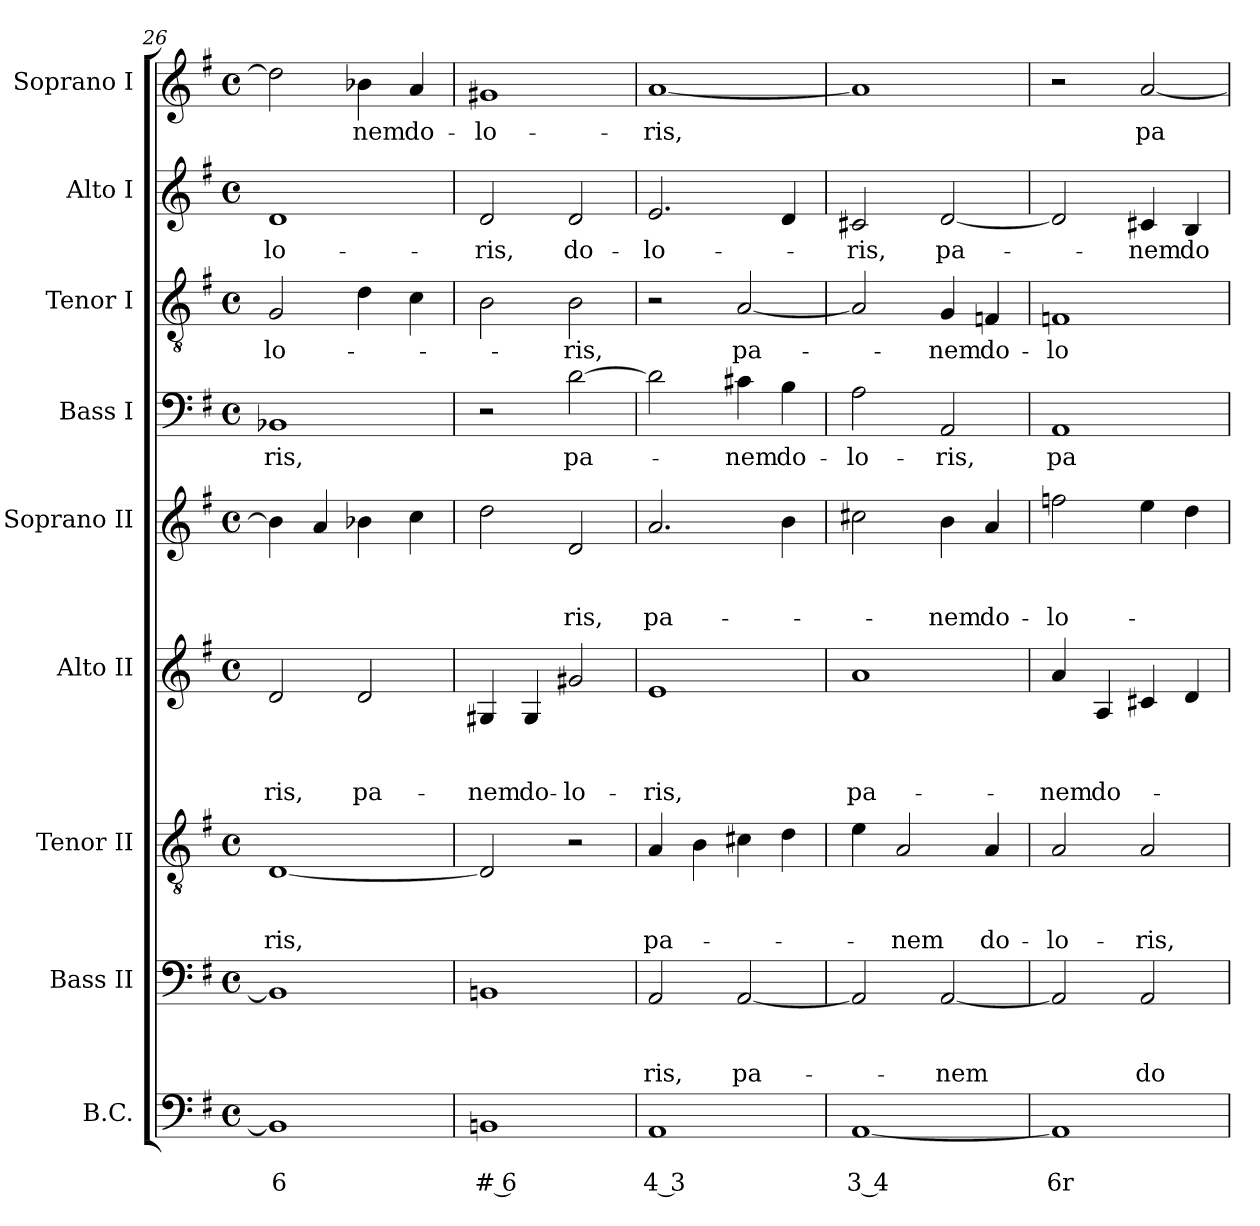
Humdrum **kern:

**kern	**text	**text	**kern	**text	**text	**text	**kern	**text	**text	**text	**kern	**text	**text	**text	**kern	**text	**text	**text	**kern	**text	**kern	**text	**kern	**text	**kern	**text
*part9	*part9	*part9	*part8	*part8	*part8	*part8	*part7	*part7	*part7	*part7	*part6	*part6	*part6	*part6	*part5	*part5	*part5	*part5	*part4	*part4	*part3	*part3	*part2	*part2	*part1	*part1
*staff9	*staff9	*staff9	*staff8	*staff8	*staff8	*staff8	*staff7	*staff7	*staff7	*staff7	*staff6	*staff6	*staff6	*staff6	*staff5	*staff5	*staff5	*staff5	*staff4	*staff4	*staff3	*staff3	*staff2	*staff2	*staff1	*staff1
*I"B.C.	*	*	*I"Bass II	*	*	*	*I"Tenor II	*	*	*	*I"Alto II	*	*	*	*I"Soprano II	*	*	*	*I"Bass I	*	*I"Tenor I	*	*I"Alto I	*	*I"Soprano I	*
*I'BC	*	*	*I'B 2	*	*	*	*I'T 2	*	*	*	*I'A 2	*	*	*	*I'S 2	*	*	*	*I'B 1	*	*I'T 1	*	*I'A 1	*	*I'S 1	*
*clefF4	*	*	*clefF4	*	*	*	*clefGv2	*	*	*	*clefG2	*	*	*	*clefG2	*	*	*	*clefF4	*	*clefGv2	*	*clefG2	*	*clefG2	*
*k[f#]	*	*	*k[f#]	*	*	*	*k[f#]	*	*	*	*k[f#]	*	*	*	*k[f#]	*	*	*	*k[f#]	*	*k[f#]	*	*k[f#]	*	*k[f#]	*
*G:	*	*	*G:	*	*	*	*G:	*	*	*	*G:	*	*	*	*G:	*	*	*	*G:	*	*G:	*	*G:	*	*G:	*
*M4/4	*	*	*M4/4	*	*	*	*M4/4	*	*	*	*M4/4	*	*	*	*M4/4	*	*	*	*M4/4	*	*M4/4	*	*M4/4	*	*M4/4	*
*met(c)	*	*	*met(c)	*	*	*	*met(c)	*	*	*	*met(c)	*	*	*	*met(c)	*	*	*	*met(c)	*	*met(c)	*	*met(c)	*	*met(c)	*
=26	=26	=26	=26	=26	=26	=26	=26	=26	=26	=26	=26	=26	=26	=26	=26	=26	=26	=26	=26	=26	=26	=26	=26	=26	=26	=26
!	!	!LO:LY:b	!	!	!	!	!	!	!	!LO:LY:b	!	!	!	!LO:LY:b	!	!	!	!	!	!LO:LY:b	!	!LO:LY:b	!	!LO:LY:b	!	!
1BB-]	.	6	1BB-]	.	.	.	[1D	.	.	-ris,	2d/	.	.	-ris,	4b-\]	.	.	.	1BB-X	-ris,	2G/	-lo-	1d	-lo-	2dd\]	.
.	.	.	.	.	.	.	.	.	.	.	.	.	.	.	4a/	.	.	.	.	.	.	.	.	.	.	.
!	!	!	!	!	!	!	!	!	!	!	!	!	!	!LO:LY:b	!	!	!	!	!	!	!	!	!	!	!	!LO:LY:b
.	.	.	.	.	.	.	.	.	.	.	2d/	.	.	pa-	4b-X\	.	.	.	.	.	4d\	.	.	.	4b-X\	-nem
!	!	!	!	!	!	!	!	!	!	!	!	!	!	!	!	!	!	!	!	!	!	!	!	!	!	!LO:LY:b
.	.	.	.	.	.	.	.	.	.	.	.	.	.	.	4cc\	.	.	.	.	.	4c\	.	.	.	4a/	do-
!!LO:PB:g=z
=27	=27	=27	=27	=27	=27	=27	=27	=27	=27	=27	=27	=27	=27	=27	=27	=27	=27	=27	=27	=27	=27	=27	=27	=27	=27	=27
!	!	!LO:LY:b	!	!	!	!	!	!	!	!	!	!	!	!LO:LY:b	!	!	!	!	!	!	!	!	!	!LO:LY:b	!	!LO:LY:b
1BBn	.	# 6	1BBn	.	.	.	2D/]	.	.	.	4G#X/	.	.	-nem	2dd\	.	.	.	2r	.	2B\	.	2d/	-ris,	1g#X	-lo-
!	!	!	!	!	!	!	!	!	!	!	!	!	!	!LO:LY:b	!	!	!	!	!	!	!	!	!	!	!	!
.	.	.	.	.	.	.	.	.	.	.	4G#/	.	.	do-	.	.	.	.	.	.	.	.	.	.	.	.
!	!	!	!	!	!	!	!	!	!	!	!	!	!	!LO:LY:b	!	!	!	!LO:LY:b	!	!LO:LY:b	!	!LO:LY:b	!	!LO:LY:b	!	!
.	.	.	.	.	.	.	2r	.	.	.	2g#X/	.	.	-lo-	2d/	.	.	-ris,	[2d\	pa-	2B\	-ris,	2d/	do-	.	.
=28	=28	=28	=28	=28	=28	=28	=28	=28	=28	=28	=28	=28	=28	=28	=28	=28	=28	=28	=28	=28	=28	=28	=28	=28	=28	=28
!	!	!LO:LY:b	!	!	!	!LO:LY:b	!	!	!	!LO:LY:b	!	!	!	!LO:LY:b	!	!	!	!LO:LY:b	!	!	!	!	!	!LO:LY:b	!	!LO:LY:b
1AA	.	4 3	2AA/	.	.	-ris,	4A/	.	.	pa-	1e	.	.	-ris,	2.a/	.	.	pa-	2d\]	.	2r	.	2.e/	-lo-	[1a	-ris,
.	.	.	.	.	.	.	4B\	.	.	.	.	.	.	.	.	.	.	.	.	.	.	.	.	.	.	.
!	!	!	!	!	!	!LO:LY:b	!	!	!	!	!	!	!	!	!	!	!	!	!	!LO:LY:b	!	!LO:LY:b	!	!	!	!
.	.	.	[2AA/	.	.	pa-	4c#X\	.	.	.	.	.	.	.	.	.	.	.	4c#X\	-nem	[2A/	pa-	.	.	.	.
!	!	!	!	!	!	!	!	!	!	!	!	!	!	!	!	!	!	!	!	!LO:LY:b	!	!	!	!	!	!
.	.	.	.	.	.	.	4d\	.	.	.	.	.	.	.	4b\	.	.	.	4B\	do-	.	.	4d/	.	.	.
=29	=29	=29	=29	=29	=29	=29	=29	=29	=29	=29	=29	=29	=29	=29	=29	=29	=29	=29	=29	=29	=29	=29	=29	=29	=29	=29
!	!	!LO:LY:b	!	!	!	!	!	!	!	!	!	!	!	!LO:LY:b	!	!	!	!	!	!LO:LY:b	!	!	!	!LO:LY:b	!	!
[1AA	.	3 4	2AA/]	.	.	.	4e\	.	.	.	1a	.	.	pa-	2cc#X\	.	.	.	2A\	-lo-	2A/]	.	2c#X/	-ris,	1a]	.
!	!	!	!	!	!	!	!	!	!	!LO:LY:b	!	!	!	!	!	!	!	!	!	!	!	!	!	!	!	!
.	.	.	.	.	.	.	2A/	.	.	-nem	.	.	.	.	.	.	.	.	.	.	.	.	.	.	.	.
!	!	!	!	!	!	!LO:LY:b	!	!	!	!	!	!	!	!	!	!	!	!LO:LY:b	!	!LO:LY:b	!	!LO:LY:b	!	!LO:LY:b	!	!
.	.	.	[2AA/	.	.	-nem	.	.	.	.	.	.	.	.	4b\	.	.	-nem	2AA/	-ris,	4G/	-nem	[2d/	pa-	.	.
!	!	!	!	!	!	!	!	!	!	!LO:LY:b	!	!	!	!	!	!	!	!LO:LY:b	!	!	!	!LO:LY:b	!	!	!	!
.	.	.	.	.	.	.	4A/	.	.	do-	.	.	.	.	4a/	.	.	do-	.	.	4Fn/	do-	.	.	.	.
=30	=30	=30	=30	=30	=30	=30	=30	=30	=30	=30	=30	=30	=30	=30	=30	=30	=30	=30	=30	=30	=30	=30	=30	=30	=30	=30
!	!	!LO:LY:b	!	!	!	!	!	!	!	!LO:LY:b	!	!	!	!LO:LY:b	!	!	!	!LO:LY:b	!	!LO:LY:b	!	!LO:LY:b	!	!	!	!
1AA]	.	6r	2AA/]	.	.	.	2A/	.	.	-lo-	4a/	.	.	-nem	2ffn\	.	.	-lo-	1AA	pa-	1Fn	-lo-	2d/]	.	2r	.
!	!	!	!	!	!	!	!	!	!	!	!	!	!	!LO:LY:b	!	!	!	!	!	!	!	!	!	!	!	!
.	.	.	.	.	.	.	.	.	.	.	4A/	.	.	do-	.	.	.	.	.	.	.	.	.	.	.	.
!	!	!	!	!	!	!LO:LY:b	!	!	!	!LO:LY:b	!	!	!	!	!	!	!	!	!	!	!	!	!	!LO:LY:b	!	!LO:LY:b
.	.	.	2AA/	.	.	do-	2A/	.	.	-ris,	4c#X/	.	.	.	4ee\	.	.	.	.	.	.	.	4c#X/	-nem	[2a/	pa-
!	!	!	!	!	!	!	!	!	!	!	!	!	!	!	!	!	!	!	!	!	!	!	!	!LO:LY:b	!	!
.	.	.	.	.	.	.	.	.	.	.	4d/	.	.	.	4dd\	.	.	.	.	.	.	.	4B/	do-	.	.
=	=	=	=	=	=	=	=	=	=	=	=	=	=	=	=	=	=	=	=	=	=	=	=	=	=	=
*-	*-	*-	*-	*-	*-	*-	*-	*-	*-	*-	*-	*-	*-	*-	*-	*-	*-	*-	*-	*-	*-	*-	*-	*-	*-	*-
